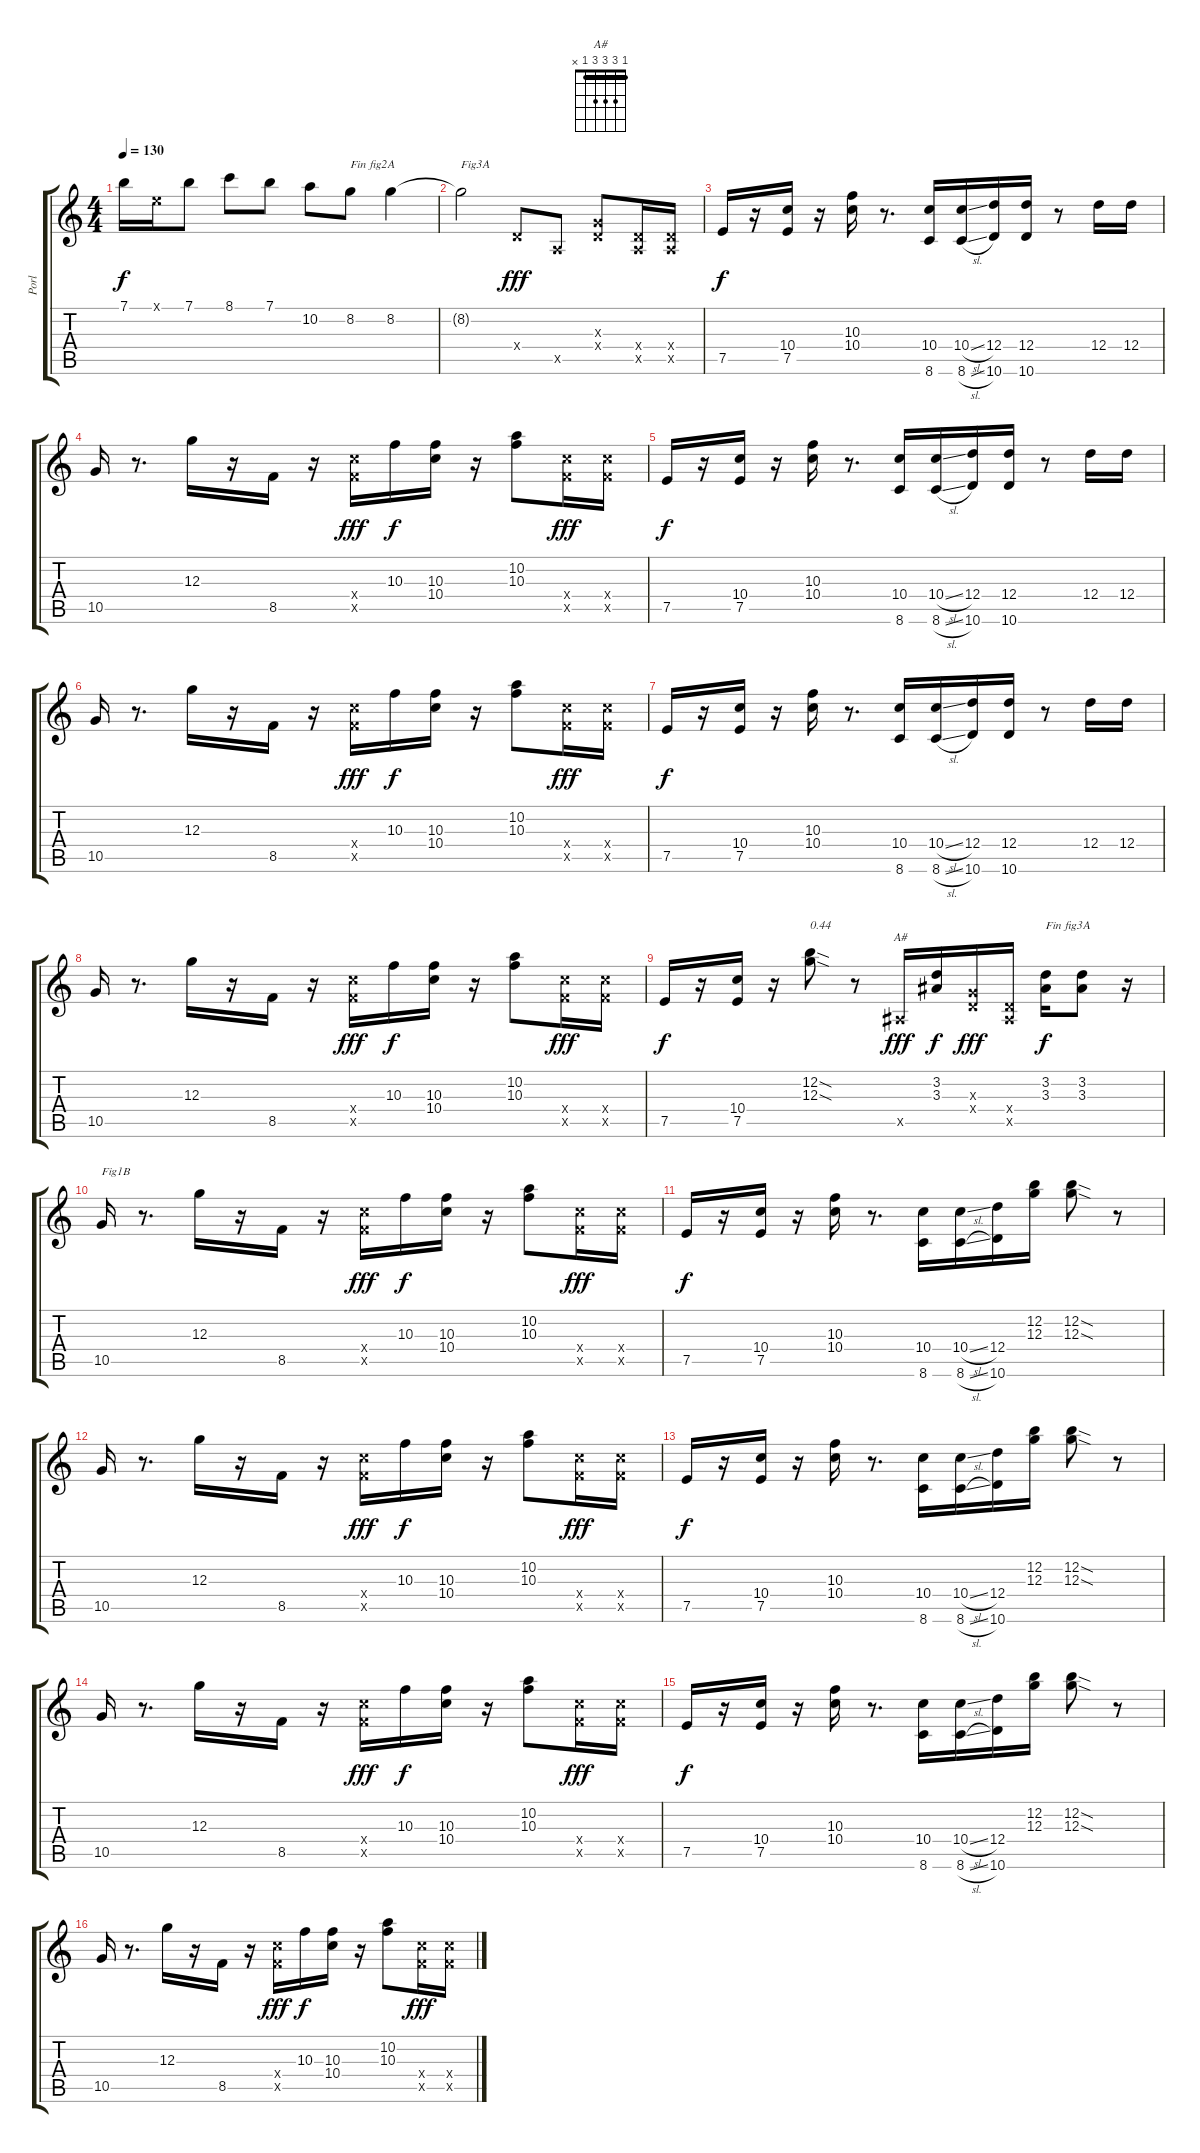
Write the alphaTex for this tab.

\track ("Porl" "Porl") {instrument electricguitarjazz}
\staff {score tabs}
\tuning (E4 B3 G3 D3 A2 E2) {hide}
\chord ("A#" 1 3 3 3 1 x) {barre 1}
\ts (4 4)
\tempo 130
\clef g2
\ks c
7.1.16{dy f} 0.1{x}.16 7.1.8 8.1.8 7.1.8 10.2.8 8.2.8{txt "Fin fig2A"} 8.2.4 |
8.2{t}.2{txt "Fig3A"} 0.4{x}.8{dy fff} 0.5{x}.8 (0.3{x} 0.4{x}).8 (0.4{x} 0.5{x}).16 (0.4{x} 0.5{x}).16 |
7.5.16{dy f} r.16 (10.4 7.5).16 r.16 (10.3 10.4).16 r.8{d} (10.4 8.6).16 (10.4{sl} 8.6{sl}).16 (12.4 10.6).16 (12.4 10.6).16 r.8 12.4.16 12.4.16 |
10.5.16 r.8{d} 12.3.16 r.16 8.5.16 r.16 (10.4{x} 8.5{x}).16{dy fff} 10.3.16{dy f} (10.3 10.4).16 r.16 (10.2 10.3).8 (10.4{x} 8.5{x}).16{dy fff} (10.4{x} 8.5{x}).16 |
7.5.16{dy f} r.16 (10.4 7.5).16 r.16 (10.3 10.4).16 r.8{d} (10.4 8.6).16 (10.4{sl} 8.6{sl}).16 (12.4 10.6).16 (12.4 10.6).16 r.8 12.4.16 12.4.16 |
10.5.16 r.8{d} 12.3.16 r.16 8.5.16 r.16 (10.4{x} 8.5{x}).16{dy fff} 10.3.16{dy f} (10.3 10.4).16 r.16 (10.2 10.3).8 (10.4{x} 8.5{x}).16{dy fff} (10.4{x} 8.5{x}).16 |
7.5.16{dy f} r.16 (10.4 7.5).16 r.16 (10.3 10.4).16 r.8{d} (10.4 8.6).16 (10.4{sl} 8.6{sl}).16 (12.4 10.6).16 (12.4 10.6).16 r.8 12.4.16 12.4.16 |
10.5.16 r.8{d} 12.3.16 r.16 8.5.16 r.16 (10.4{x} 8.5{x}).16{dy fff} 10.3.16{dy f} (10.3 10.4).16 r.16 (10.2 10.3).8 (10.4{x} 8.5{x}).16{dy fff} (10.4{x} 8.5{x}).16 |
7.5.16{dy f} r.16 (10.4 7.5).16 r.16 (12.2{sod} 12.3{sod}).8{txt "0.44"} r.8 1.5{x}.16{ch "A#" dy fff} (3.2 3.3).16{dy f} (0.3{x} 0.4{x}).16{dy fff} (0.4{x} 1.5{x}).16 (3.2 3.3).16{txt "Fin fig3A" dy f} (3.2 3.3).8 r.16 |
10.5.16{txt "Fig1B"} r.8{d} 12.3.16 r.16 8.5.16 r.16 (10.4{x} 8.5{x}).16{dy fff} 10.3.16{dy f} (10.3 10.4).16 r.16 (10.2 10.3).8 (10.4{x} 8.5{x}).16{dy fff} (10.4{x} 8.5{x}).16 |
7.5.16{dy f} r.16 (10.4 7.5).16 r.16 (10.3 10.4).16 r.8{d} (10.4 8.6).16 (10.4{sl} 8.6{sl}).16 (12.4 10.6).16 (12.2 12.3).16 (12.2{sod} 12.3{sod}).8 r.8 |
10.5.16 r.8{d} 12.3.16 r.16 8.5.16 r.16 (10.4{x} 8.5{x}).16{dy fff} 10.3.16{dy f} (10.3 10.4).16 r.16 (10.2 10.3).8 (10.4{x} 8.5{x}).16{dy fff} (10.4{x} 8.5{x}).16 |
7.5.16{dy f} r.16 (10.4 7.5).16 r.16 (10.3 10.4).16 r.8{d} (10.4 8.6).16 (10.4{sl} 8.6{sl}).16 (12.4 10.6).16 (12.2 12.3).16 (12.2{sod} 12.3{sod}).8 r.8 |
10.5.16 r.8{d} 12.3.16 r.16 8.5.16 r.16 (10.4{x} 8.5{x}).16{dy fff} 10.3.16{dy f} (10.3 10.4).16 r.16 (10.2 10.3).8 (10.4{x} 8.5{x}).16{dy fff} (10.4{x} 8.5{x}).16 |
7.5.16{dy f} r.16 (10.4 7.5).16 r.16 (10.3 10.4).16 r.8{d} (10.4 8.6).16 (10.4{sl} 8.6{sl}).16 (12.4 10.6).16 (12.2 12.3).16 (12.2{sod} 12.3{sod}).8 r.8 |
10.5.16 r.8{d} 12.3.16 r.16 8.5.16 r.16 (10.4{x} 8.5{x}).16{dy fff} 10.3.16{dy f} (10.3 10.4).16 r.16 (10.2 10.3).8 (10.4{x} 8.5{x}).16{dy fff} (10.4{x} 8.5{x}).16
